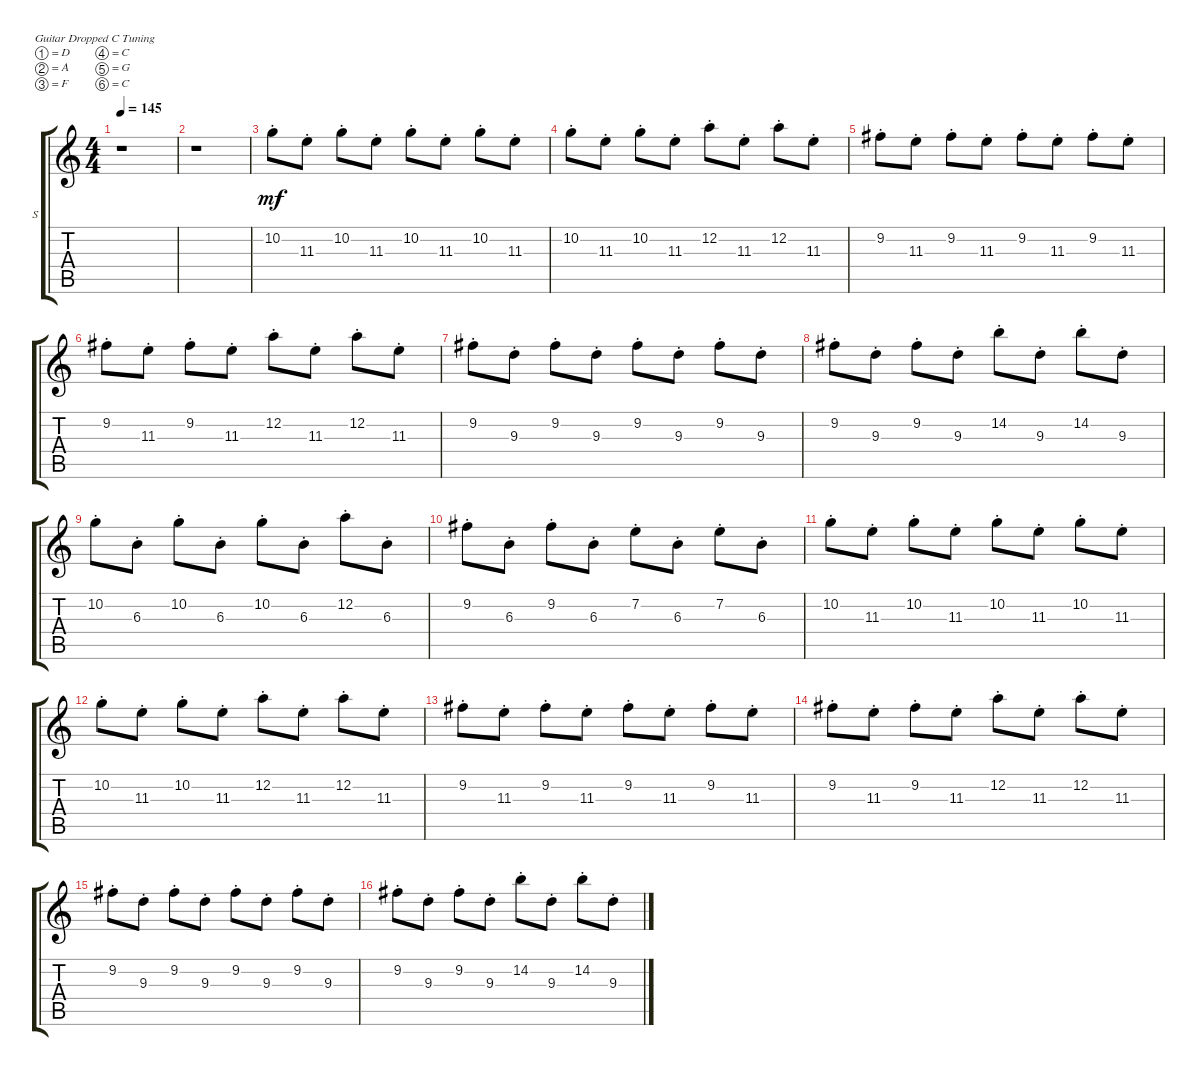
\defaultSystemsLayout 4
\bracketExtendMode groupsimilarinstruments
\firstSystemTrackNameOrientation horizontal
\otherSystemsTrackNameOrientation horizontal
\track ("Synth ll" "S") {instrument acousticguitarsteel}
\staff {score tabs}
\tuning (D4 A3 F3 C3 G2 C2)
\ts (4 4)
\tempo 145
\clef g2
\scale
1.11728
\ks c
r.1{dy mf} |
\scale
0.960908 r.1 |
\scale
0.960908 10.2{st}.8 11.3{st}.8 10.2{st}.8 11.3{st}.8 10.2{st}.8 11.3{st}.8 10.2{st}.8 11.3{st}.8 |
\scale
0.960908 10.2{st}.8 11.3{st}.8 10.2{st}.8 11.3{st}.8 12.2{st}.8 11.3{st}.8 12.2{st}.8 11.3{st}.8 |
\scale
1.11728 9.2{st}.8 11.3{st}.8 9.2{st}.8 11.3{st}.8 9.2{st}.8 11.3{st}.8 9.2{st}.8 11.3{st}.8 |
\scale
0.960908 9.2{st}.8 11.3{st}.8 9.2{st}.8 11.3{st}.8 12.2{st}.8 11.3{st}.8 12.2{st}.8 11.3{st}.8 |
\scale
0.960908 9.2{st}.8 9.3{st}.8 9.2{st}.8 9.3{st}.8 9.2{st}.8 9.3{st}.8 9.2{st}.8 9.3{st}.8 |
\scale
0.960908 9.2{st}.8 9.3{st}.8 9.2{st}.8 9.3{st}.8 14.2{st}.8 9.3{st}.8 14.2{st}.8 9.3{st}.8 |
\scale
1.11728 10.2{st}.8 6.3{st}.8 10.2{st}.8 6.3{st}.8 10.2{st}.8 6.3{st}.8 12.2{st}.8 6.3{st}.8 |
\scale
0.960908 9.2{st}.8 6.3{st}.8 9.2{st}.8 6.3{st}.8 7.2{st}.8 6.3{st}.8 7.2{st}.8 6.3{st}.8 |
\scale
0.960908 10.2{st}.8 11.3{st}.8 10.2{st}.8 11.3{st}.8 10.2{st}.8 11.3{st}.8 10.2{st}.8 11.3{st}.8 |
\scale
0.960908 10.2{st}.8 11.3{st}.8 10.2{st}.8 11.3{st}.8 12.2{st}.8 11.3{st}.8 12.2{st}.8 11.3{st}.8 |
\scale
1.11728 9.2{st}.8 11.3{st}.8 9.2{st}.8 11.3{st}.8 9.2{st}.8 11.3{st}.8 9.2{st}.8 11.3{st}.8 |
\scale
0.960908 9.2{st}.8 11.3{st}.8 9.2{st}.8 11.3{st}.8 12.2{st}.8 11.3{st}.8 12.2{st}.8 11.3{st}.8 |
\scale
0.960908 9.2{st}.8 9.3{st}.8 9.2{st}.8 9.3{st}.8 9.2{st}.8 9.3{st}.8 9.2{st}.8 9.3{st}.8 |
\scale
0.960908 9.2{st}.8 9.3{st}.8 9.2{st}.8 9.3{st}.8 14.2{st}.8 9.3{st}.8 14.2{st}.8 9.3{st}.8
